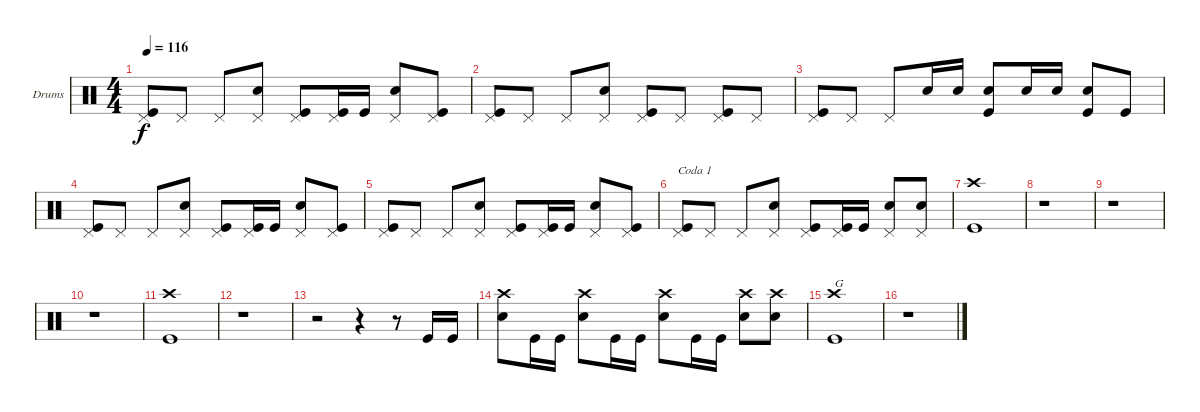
\bracketExtendMode groupsimilarinstruments
\firstSystemTrackNameOrientation horizontal
\otherSystemsTrackNameOrientation horizontal
\track ("Drumkit" "Drums") {instrument percussion}
\staff {score}
\articulation defaults
\ts (4 4)
\tempo 116
\clef neutral
\ks c
("Pedal Hi-Hat (hit)" "Kick (hit)").8{dy f} "Pedal Hi-Hat (hit)".8 "Pedal Hi-Hat (hit)".8 ("Pedal Hi-Hat (hit)" "Snare (hit) 2").8 ("Pedal Hi-Hat (hit)" "Kick (hit)").8 ("Pedal Hi-Hat (hit)" "Kick (hit)").16 "Kick (hit)".16 ("Pedal Hi-Hat (hit)" "Snare (hit) 2").8 ("Pedal Hi-Hat (hit)" "Kick (hit)").8 |
("Pedal Hi-Hat (hit)" "Kick (hit)").8 "Pedal Hi-Hat (hit)".8 "Pedal Hi-Hat (hit)".8 ("Pedal Hi-Hat (hit)" "Snare (hit) 2").8 ("Pedal Hi-Hat (hit)" "Kick (hit)").8 "Pedal Hi-Hat (hit)".8 ("Pedal Hi-Hat (hit)" "Kick (hit)").8 "Pedal Hi-Hat (hit)".8 |
("Pedal Hi-Hat (hit)" "Kick (hit)").8 "Pedal Hi-Hat (hit)".8 "Pedal Hi-Hat (hit)".8 "Snare (hit) 2".16 "Snare (hit) 2".16 ("Snare (hit) 2" "Kick (hit)").8 "Snare (hit) 2".16 "Snare (hit) 2".16 ("Snare (hit) 2" "Kick (hit)").8 "Kick (hit)".8 |
("Pedal Hi-Hat (hit)" "Kick (hit)").8 "Pedal Hi-Hat (hit)".8 "Pedal Hi-Hat (hit)".8 ("Pedal Hi-Hat (hit)" "Snare (hit) 2").8 ("Pedal Hi-Hat (hit)" "Kick (hit)").8 ("Pedal Hi-Hat (hit)" "Kick (hit)").16 "Kick (hit)".16 ("Pedal Hi-Hat (hit)" "Snare (hit) 2").8 ("Pedal Hi-Hat (hit)" "Kick (hit)").8 |
("Pedal Hi-Hat (hit)" "Kick (hit)").8 "Pedal Hi-Hat (hit)".8 "Pedal Hi-Hat (hit)".8 ("Pedal Hi-Hat (hit)" "Snare (hit) 2").8 ("Pedal Hi-Hat (hit)" "Kick (hit)").8 ("Pedal Hi-Hat (hit)" "Kick (hit)").16 "Kick (hit)".16 ("Pedal Hi-Hat (hit)" "Snare (hit) 2").8 ("Pedal Hi-Hat (hit)" "Kick (hit)").8 |
("Pedal Hi-Hat (hit)" "Kick (hit)").8{txt "Coda 1"} "Pedal Hi-Hat (hit)".8 "Pedal Hi-Hat (hit)".8 ("Pedal Hi-Hat (hit)" "Snare (hit) 2").8 ("Pedal Hi-Hat (hit)" "Kick (hit)").8 ("Pedal Hi-Hat (hit)" "Kick (hit)").16 "Kick (hit)".16{txt " "} ("Pedal Hi-Hat (hit)" "Snare (hit) 2").8 ("Pedal Hi-Hat (hit)" "Snare (hit) 2").8 |
("Crash high (hit)" "Kick (hit)").1 |
r.1 |
r.1 |
r.1 |
("Crash high (hit)" "Kick (hit)").1 |
r.1 |
r.2 r.4 r.8 "Kick (hit)".16 "Kick (hit)".16 |
("Crash high (hit)" "Snare (hit) 2").8 "Kick (hit)".16 "Kick (hit)".16 ("Crash high (hit)" "Snare (hit) 2").8 "Kick (hit)".16 "Kick (hit)".16 ("Crash high (hit)" "Snare (hit) 2").8 "Kick (hit)".16 "Kick (hit)".16 ("Crash high (hit)" "Snare (hit) 2").8 ("Crash high (hit)" "Snare (hit) 2").8 |
("Crash high (hit)" "Kick (hit)").1{txt "G"} |
r.1
